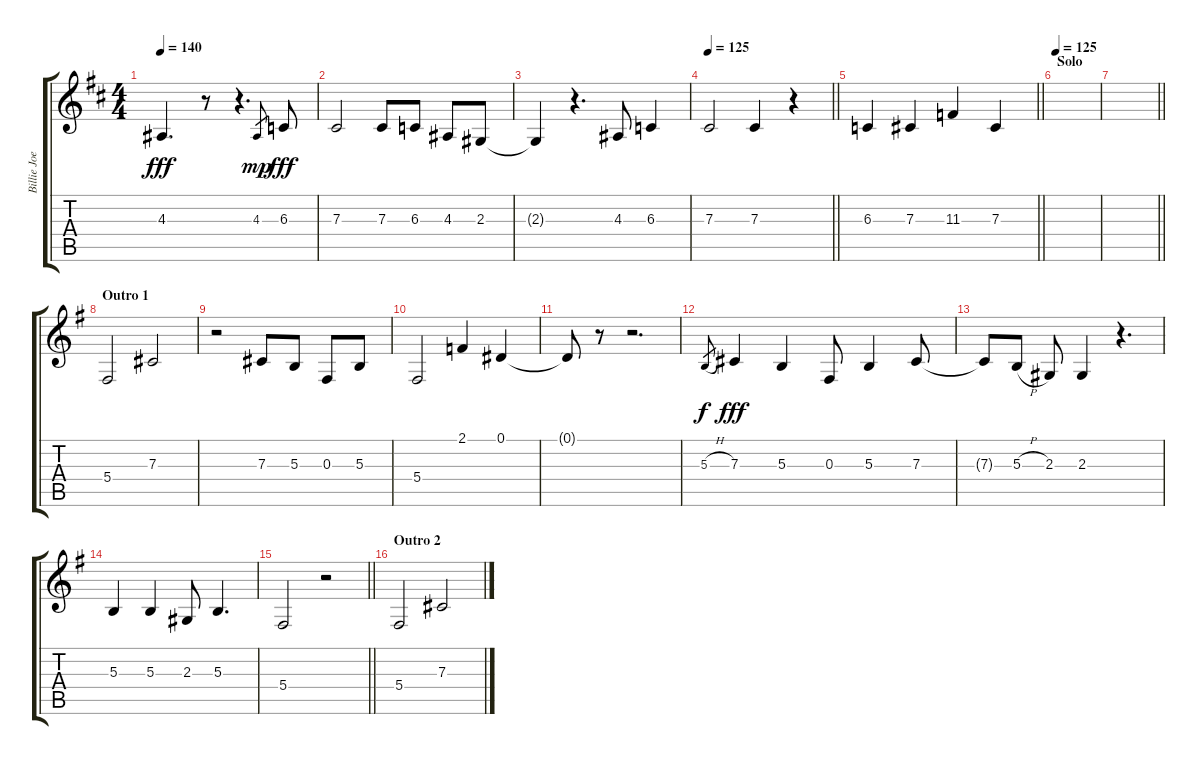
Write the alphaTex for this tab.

\track ("Billie Joe Armstrong (Vocals)" "Billie Joe") {instrument lead2sawtooth}
\staff {score tabs}
\tuning (Eb4 Bb3 Gb3 Db3 Ab2 Eb2) {hide}
\ts (4 4)
\tempo 140
\clef g2
\ks d
4.3{t}.4{d dy fff} r.8 r.4{d} 4.3.8{gr dy mp} 6.3.8{dy fff} |
7.3.2 7.3.8 6.3.8 4.3.8 2.3.8 |
2.3{t}.4 r.4{d} 4.3.8 6.3.4 |
\tempo 125
\barLineRight lightlight
7.3.2 7.3.4 r.4 |
\barLineRight lightlight
6.3.4 7.3.4 11.3.4 7.3.4 |
\section ("" "Solo")
\tempo 125
|
\barLineRight lightlight
|
\section ("" "Outro 1")
\ks g
5.4.2 7.3.2 |
r.2 7.3.8 5.3.8 0.3.8 5.3.8 |
5.4.2 2.1.4 0.1.4 |
0.1{t}.8 r.8 r.2{d} |
5.3{h}.8{gr dy f} 7.3.4{dy fff} 5.3.4 0.3.8 5.3.4 7.3.8 |
7.3{t}.8 5.3{h}.8 2.3.8 2.3.4 r.4{d} |
5.3.4 5.3.4 2.3.8 5.3.4{d} |
\barLineRight lightlight
5.4.2 r.2 |
\section ("" "Outro 2")
5.4.2 7.3.2
